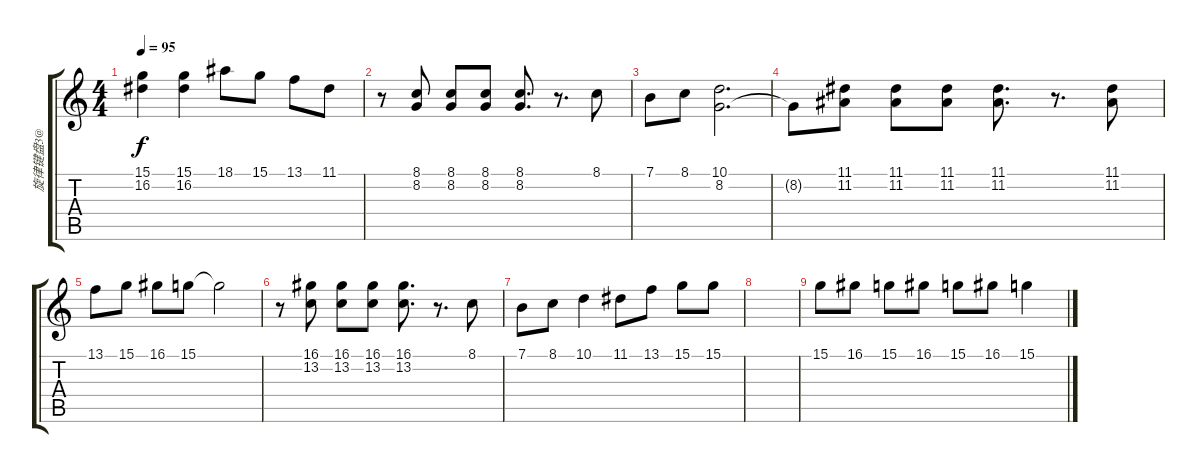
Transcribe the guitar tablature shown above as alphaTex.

\track ("旋律键盘3@" "旋律键盘3@") {instrument glockenspiel}
\staff {score tabs}
\tuning (E4 B3 G3 D3 A2 E2) {hide}
\ts (4 4)
\tempo 95
\clef g2
\ks c
(15.1 16.2).4{dy f} (15.1 16.2).4 18.1.8 15.1.8 13.1.8 11.1.8 |
r.8 (8.1 8.2).8 (8.1 8.2).8 (8.1 8.2).8 (8.1 8.2).8{d} r.8{d} 8.1.8 |
7.1.8 8.1.8 (10.1 8.2).2{d} |
8.2{t}.8 (11.1 11.2).8 (11.1 11.2).8 (11.1 11.2).8 (11.1 11.2).8{d} r.8{d} (11.1 11.2).8 |
13.1.8 15.1.8 16.1.8 15.1.8 15.1{t}.2 |
r.8 (16.1 13.2).8 (16.1 13.2).8 (16.1 13.2).8 (16.1 13.2).8{d} r.8{d} 8.1.8 |
7.1.8 8.1.8 10.1.4 11.1.8 13.1.8 15.1.8 15.1.8 |
|
15.1.8 16.1.8 15.1.8 16.1.8 15.1.8 16.1.8 15.1.4
